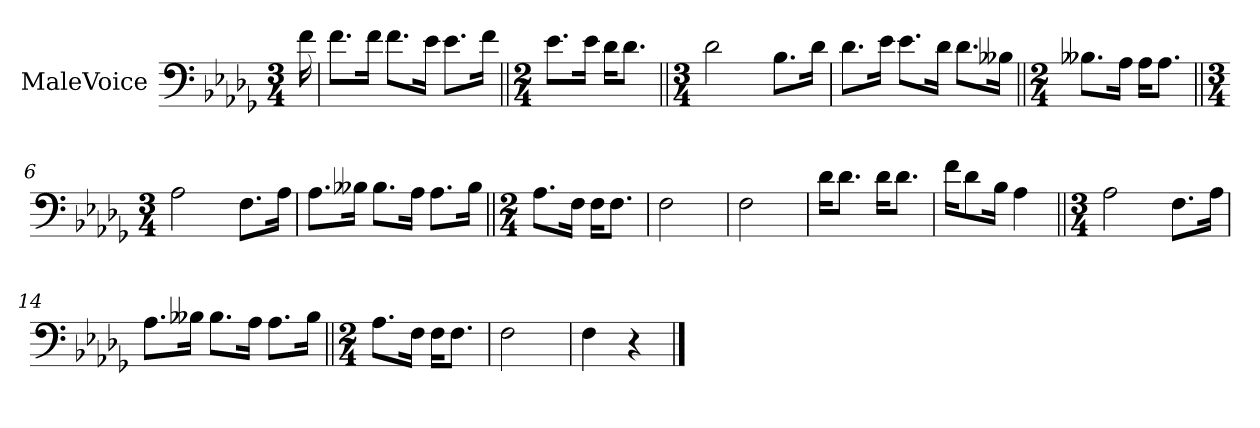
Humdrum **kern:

**kern
*part1
*staff1
*I"MaleVoice
*clefF4
*k[b-e-a-d-g-]
*M3/4
*MM69
=
16f
=1
8.f\L
16f\Jk
8.f\L
16e-\Jk
8.e-\L
16f\Jk
=2||
*M2/4
8.e-\L
16e-\Jk
16d-\KL
8.d-\J
=3||
*M3/4
2d-
8.B-\L
16d-\Jk
=4
8.d-\L
16e-\Jk
8.e-\L
16d-\Jk
8.d-\L
16B--X\Jk
=5||
*M2/4
8.B--X\L
16A-\Jk
16A-\KL
8.A-\J
=6||
*M3/4
2A-
8.F\L
16A-\Jk
=7
8.A-\L
16B--X\Jk
8.B--\L
16A-\Jk
8.A-\L
16B--\Jk
=8||
*M2/4
8.A-\L
16F\Jk
16F\KL
8.F\J
=9
2F
=10
2F
=11
16d-\KL
8.d-\J
16d-\KL
8.d-\J
=12
16f\KL
8d-\
16B-\Jk
4A-
=13||
*M3/4
2A-
8.F\L
16A-\Jk
=14
8.A-\L
16B--X\Jk
8.B--\L
16A-\Jk
8.A-\L
16B--\Jk
=15||
*M2/4
8.A-\L
16F\Jk
16F\KL
8.F\J
=16
2F
=17
4F
4r
==
*-
